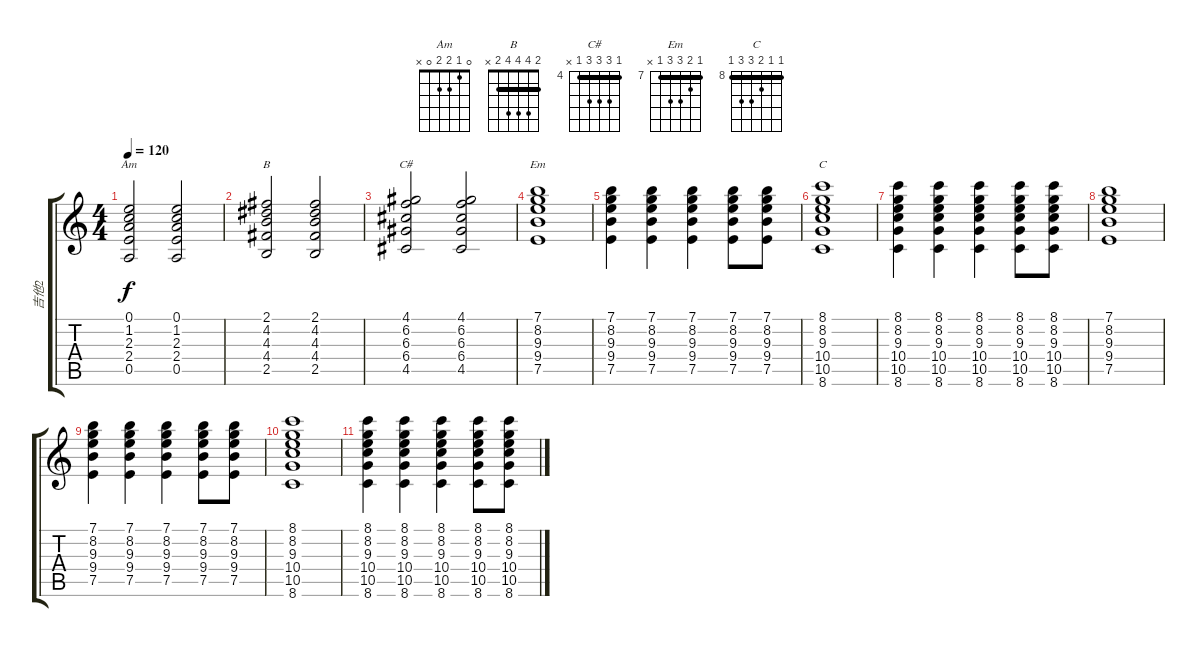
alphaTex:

\track ("吉他2" "吉他2") {instrument electricguitarclean}
\staff {score tabs}
\tuning (E4 B3 G3 D3 A2 E2) {hide}
\chord ("Am" 0 1 2 2 0 x)
\chord ("B" 2 4 4 4 2 x) {barre 2}
\chord ("C#" 4 6 6 6 4 x) {firstfret 4 barre 4}
\chord ("Em" 7 8 9 9 7 x) {firstfret 7 barre 7}
\chord ("C" 8 8 9 10 10 8) {firstfret 8 barre 8}
\ts (4 4)
\tempo 120
\clef g2
\ks c
(0.1 1.2 2.3 2.4 0.5).2{ch "Am" dy f} (0.1 1.2 2.3 2.4 0.5).2 |
(2.1 4.2 4.3 4.4 2.5).2{ch "B"} (2.1 4.2 4.3 4.4 2.5).2 |
(4.1 6.2 6.3 6.4 4.5).2{ch "C#"} (4.1 6.2 6.3 6.4 4.5).2 |
(7.1 8.2 9.3 9.4 7.5).1{ch "Em"} |
(7.1 8.2 9.3 9.4 7.5).4 (7.1 8.2 9.3 9.4 7.5).4 (7.1 8.2 9.3 9.4 7.5).4 (7.1 8.2 9.3 9.4 7.5).8 (7.1 8.2 9.3 9.4 7.5).8 |
(8.1 8.2 9.3 10.4 10.5 8.6).1{ch "C"} |
(8.1 8.2 9.3 10.4 10.5 8.6).4 (8.1 8.2 9.3 10.4 10.5 8.6).4 (8.1 8.2 9.3 10.4 10.5 8.6).4 (8.1 8.2 9.3 10.4 10.5 8.6).8 (8.1 8.2 9.3 10.4 10.5 8.6).8 |
(7.1 8.2 9.3 9.4 7.5).1 |
(7.1 8.2 9.3 9.4 7.5).4 (7.1 8.2 9.3 9.4 7.5).4 (7.1 8.2 9.3 9.4 7.5).4 (7.1 8.2 9.3 9.4 7.5).8 (7.1 8.2 9.3 9.4 7.5).8 |
(8.1 8.2 9.3 10.4 10.5 8.6).1{txt ""} |
(8.1 8.2 9.3 10.4 10.5 8.6).4 (8.1 8.2 9.3 10.4 10.5 8.6).4 (8.1 8.2 9.3 10.4 10.5 8.6).4 (8.1 8.2 9.3 10.4 10.5 8.6).8 (8.1 8.2 9.3 10.4 10.5 8.6).8
